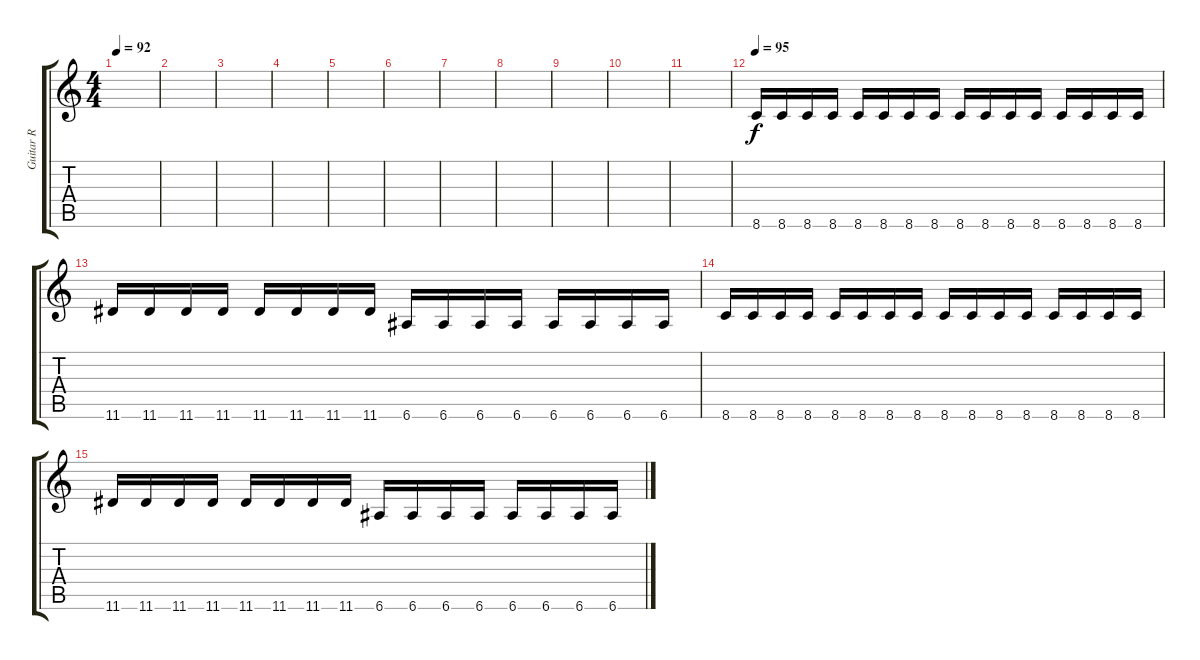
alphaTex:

\track ("Guitar R" "Guitar R") {instrument distortionguitar}
\staff {score tabs}
\tuning (E4 B3 G3 D3 A2 E2) {hide}
\ts (4 4)
\tempo 92
\clef g2
\ks c
|
|
|
|
|
|
|
|
|
|
|
\tempo 95
8.6.16 8.6.16 8.6.16 8.6.16 8.6.16 8.6.16 8.6.16 8.6.16 8.6.16 8.6.16 8.6.16 8.6.16 8.6.16 8.6.16 8.6.16 8.6.16 |
11.6.16 11.6.16 11.6.16 11.6.16 11.6.16 11.6.16 11.6.16 11.6.16 6.6.16 6.6.16 6.6.16 6.6.16 6.6.16 6.6.16 6.6.16 6.6.16 |
8.6.16 8.6.16 8.6.16 8.6.16 8.6.16 8.6.16 8.6.16 8.6.16 8.6.16 8.6.16 8.6.16 8.6.16 8.6.16 8.6.16 8.6.16 8.6.16 |
11.6.16 11.6.16 11.6.16 11.6.16 11.6.16 11.6.16 11.6.16 11.6.16 6.6.16 6.6.16 6.6.16 6.6.16 6.6.16 6.6.16 6.6.16 6.6.16
